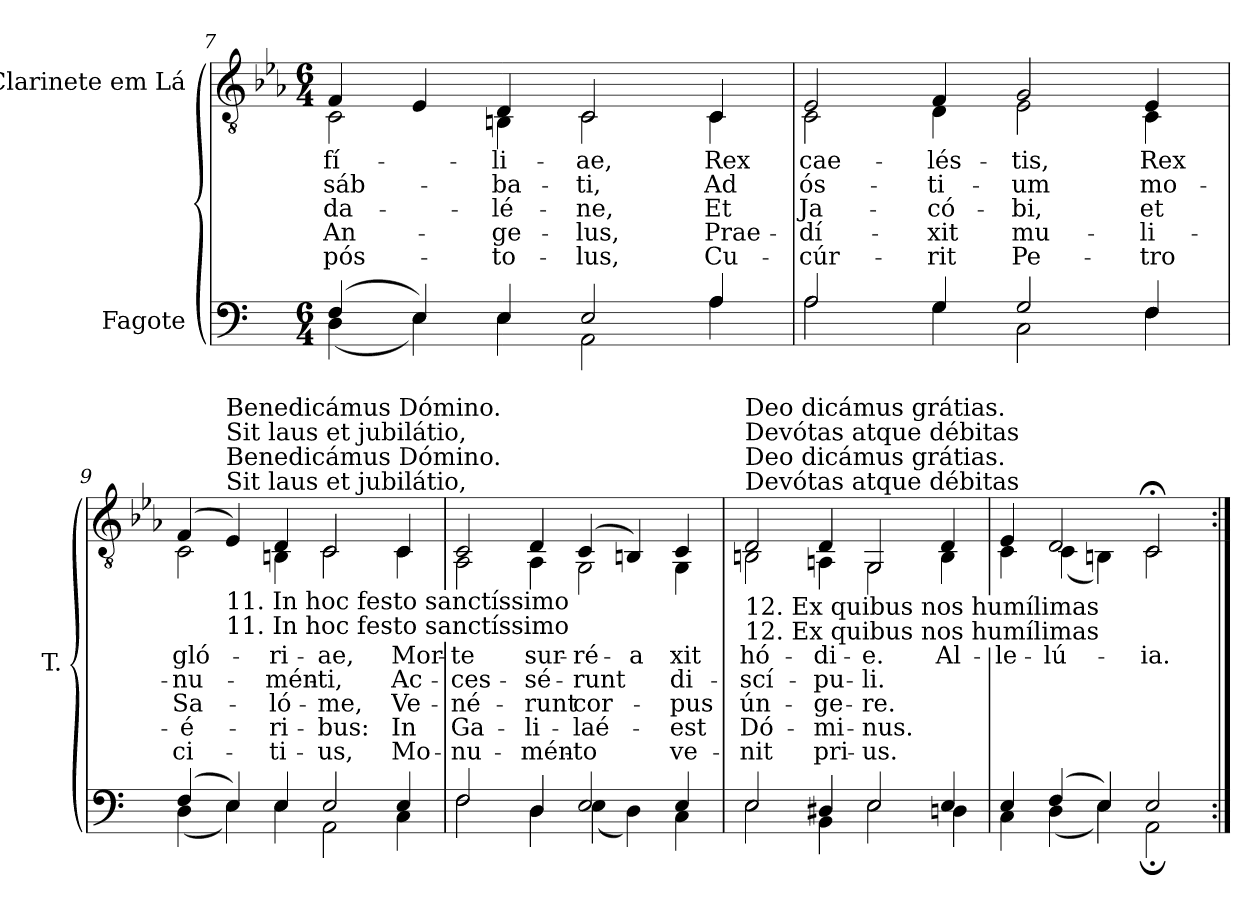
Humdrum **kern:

**kern	**kern	**text	**text	**text	**text	**text
*part2	*part1	*part1	*part1	*part1	*part1	*part1
*staff2	*staff1	*staff1	*staff1	*staff1	*staff1	*staff1
*I"Fagote	*I"Clarinete em Lá	*	*	*	*	*
*	*I'T.	*	*	*	*	*
*clefF4	*clefGv2	*	*	*	*	*
*	*ITrd2c3	*	*	*	*	*
*k[]	*k[]	*	*	*	*	*
*a:	*a:	*	*	*	*	*
*M6/4	*M6/4	*	*	*	*	*
=7	=7	=7	=7	=7	=7	=7
*^	*	*	*	*	*	*
!	!	!	!LO:LY:b:color=#000000	!LO:LY:b:color=#000000	!LO:LY:b:color=#000000	!LO:LY:b:color=#000000	!LO:LY:b:color=#000000
*	*	*^	*	*	*	*	*
(4Fi/	(4Di\	4Di/	2AAi\	fí-	sáb-	-da-	An-	-pós-
4Ei/)	4Ei\)	4Ci/	.	.	.	.	.	.
!	!	!	!	!LO:LY:b:color=#000000	!LO:LY:b:color=#000000	!LO:LY:b:color=#000000	!LO:LY:b:color=#000000	!LO:LY:b:color=#000000
4Ei/	4Ei\	4BBi/	4GG#Xi\	-li-	-ba-	-lé-	-ge-	-to-
!	!	!	!	!LO:LY:b:color=#000000	!LO:LY:b:color=#000000	!LO:LY:b:color=#000000	!LO:LY:b:color=#000000	!LO:LY:b:color=#000000
2Ei/	2AAi\	2AAi/	2AAi\	-ae,	-ti,	-ne,	-lus,	-lus,
!	!	!	!	!LO:LY:b:color=#000000	!LO:LY:b:color=#000000	!LO:LY:b:color=#000000	!LO:LY:b:color=#000000	!LO:LY:b:color=#000000
4Ai/	4Ai\	4AAi/	4AAi\	Rex	Ad	Et	Prae-	Cu-
=8	=8	=8	=8	=8	=8	=8	=8	=8
!	!	!	!	!LO:LY:b:color=#000000	!LO:LY:b:color=#000000	!LO:LY:b:color=#000000	!LO:LY:b:color=#000000	!LO:LY:b:color=#000000
2Ai/	2Ai\	2Ci/	2AAi\	cae-	ós-	Ja-	-dí-	-cúr-
!	!	!	!	!LO:LY:b:color=#000000	!LO:LY:b:color=#000000	!LO:LY:b:color=#000000	!LO:LY:b:color=#000000	!LO:LY:b:color=#000000
4Gi/	4Gi\	4Di/	4BBi\	-lés-	-ti-	-có-	-xit	-rit
!	!	!	!	!LO:LY:b:color=#000000	!LO:LY:b:color=#000000	!LO:LY:b:color=#000000	!LO:LY:b:color=#000000	!LO:LY:b:color=#000000
2Gi/	2Ci\	2Ei/	2Ci\	-tis,	-um	-bi,	mu-	Pe-
!	!	!	!	!LO:LY:b:color=#000000	!LO:LY:b:color=#000000	!LO:LY:b:color=#000000	!LO:LY:b:color=#000000	!LO:LY:b:color=#000000
4Fi/	4Fi\	4Ci/	4AAi\	Rex	mo-	et	-li-	-tro
!!LO:LB:g=z	!!
=9	=9	=9	=9	=9	=9	=9	=9	=9
!	!	!	!	!LO:LY:b:color=#000000	!LO:LY:b:color=#000000	!LO:LY:b:color=#000000	!LO:LY:b:color=#000000	!LO:LY:b:color=#000000
(4Fi/	(4Di\	(4Di/	2AAi\	gló-	-nu-	Sa-	-é-	ci-
!	!	!LO:TX:b:t=11. In hoc festo sanctíssimo	!	!	!	!	!	!
!	!	!LO:TX:t=Sit laus et jubilátio,	!	!	!	!	!	!
!	!	!LO:TX:t=Benedicámus Dómino.	!	!	!	!	!	!
!	!	!LO:TX:b:t=11. In hoc festo sanctíssimo	!	!	!	!	!	!
!	!	!LO:TX:t=Sit laus et jubilátio,	!	!	!	!	!	!
!	!	!LO:TX:t=Benedicámus Dómino.	!	!	!	!	!	!
4Ei/)	4Ei\)	4Ci/)	.	.	.	.	.	.
!	!	!	!	!LO:LY:b:color=#000000	!LO:LY:b:color=#000000	!LO:LY:b:color=#000000	!LO:LY:b:color=#000000	!LO:LY:b:color=#000000
4Ei/	4Ei\	4BBi/	4GG#Xi\	-ri-	-mén-	-ló-	-ri-	-ti-
!	!	!	!	!LO:LY:b:color=#000000	!LO:LY:b:color=#000000	!LO:LY:b:color=#000000	!LO:LY:b:color=#000000	!LO:LY:b:color=#000000
2Ei/	2AAi\	2AAi/	2AAi\	-ae,	-ti,	-me,	-bus:	-us,
!	!	!	!	!LO:LY:b:color=#000000	!LO:LY:b:color=#000000	!LO:LY:b:color=#000000	!LO:LY:b:color=#000000	!LO:LY:b:color=#000000
4Ei/	4Ci\	4AAi/	4AAi\	Mor-	Ac-	Ve-	In	Mo-
=10	=10	=10	=10	=10	=10	=10	=10	=10
!	!	!	!	!LO:LY:b:color=#000000	!LO:LY:b:color=#000000	!LO:LY:b:color=#000000	!LO:LY:b:color=#000000	!LO:LY:b:color=#000000
2Fi/	2Fi\	2AAi/	2FFi\	-te	-ces-	-né-	Ga-	-nu-
!	!	!	!	!LO:LY:b:color=#000000	!LO:LY:b:color=#000000	!LO:LY:b:color=#000000	!LO:LY:b:color=#000000	!LO:LY:b:color=#000000
4Di/	4Di\	4BBi/	4FFi\	sur-	-sé-	-runt	-li-	-mén-
!	!	!	!	!LO:LY:b:color=#000000	!LO:LY:b:color=#000000	!LO:LY:b:color=#000000	!LO:LY:b:color=#000000	!LO:LY:b:color=#000000
2Ei/	(4Ei\	(4AAi/	2EEi\	-ré-	-runt	cor-	-laé-	-to
!	!	!	!	!LO:LY:b:color=#000000	!	!	!	!
.	4Di\)	4GG#Xi/)	.	-a	.	.	.	.
!	!	!	!	!LO:LY:b:color=#000000	!LO:LY:b:color=#000000	!LO:LY:b:color=#000000	!LO:LY:b:color=#000000	!LO:LY:b:color=#000000
4Ei/	4Ci\	4AAi/	4EEi\	-xit	di-	-pus	est	ve-
=11	=11	=11	=11	=11	=11	=11	=11	=11
!	!	!LO:TX:b:t=12. Ex quibus nos humílimas	!	!	!	!	!	!
!	!	!LO:TX:t=Devótas atque débitas	!	!	!	!	!	!
!	!	!LO:TX:t=Deo dicámus grátias.	!	!	!	!	!	!
!	!	!LO:TX:b:t=12. Ex quibus nos humílimas	!	!	!	!	!	!
!	!	!LO:TX:t=Devótas atque débitas	!	!	!	!	!	!
!	!	!LO:TX:t=Deo dicámus grátias.	!	!	!	!	!	!
!	!	!	!	!LO:LY:b:color=#000000	!LO:LY:b:color=#000000	!LO:LY:b:color=#000000	!LO:LY:b:color=#000000	!LO:LY:b:color=#000000
2Ei/	2Ei\	2BBi/	2GG#Xi\	hó-	-scí-	ún-	Dó-	-nit
!	!	!	!	!LO:LY:b:color=#000000	!LO:LY:b:color=#000000	!LO:LY:b:color=#000000	!LO:LY:b:color=#000000	!LO:LY:b:color=#000000
4D#Xi/	4BBi\	4BBi/	4FF#Xi\	-di-	-pu-	-ge-	-mi-	pri-
!	!	!	!	!LO:LY:b:color=#000000	!LO:LY:b:color=#000000	!LO:LY:b:color=#000000	!LO:LY:b:color=#000000	!LO:LY:b:color=#000000
2Ei/	2Ei\	2EEi/	2EEi\	-e.	-li.	-re.	-nus.	-us.
!	!	!	!	!LO:LY:b:color=#000000	!	!	!	!
4Ei/	4Dni\	4BBi/	4GG#i\	Al-	.	.	.	.
=12	=12	=12	=12	=12	=12	=12	=12	=12
!	!	!	!	!LO:LY:b:color=#000000	!	!	!	!
4Ei/	4Ci\	4Ci/	4AAi\	-le-	.	.	.	.
!	!	!	!	!LO:LY:b:color=#000000	!	!	!	!
(4Fi/	(4Di\	2BBi/	(4AAi\	-lú-	.	.	.	.
4Ei/)	4Ei\)	.	4GG#Xi\)	.	.	.	.	.
!	!	!	!	!LO:LY:b:color=#000000	!	!	!	!
2Ei/	2AA;i\	2AA;i/	2AAi\	-ia.	.	.	.	.
*v	*v	*	*	*	*	*	*	*
*	*v	*v	*	*	*	*	*
=:|!	=:|!	=:|!	=:|!	=:|!	=:|!	=:|!
*-	*-	*-	*-	*-	*-	*-
